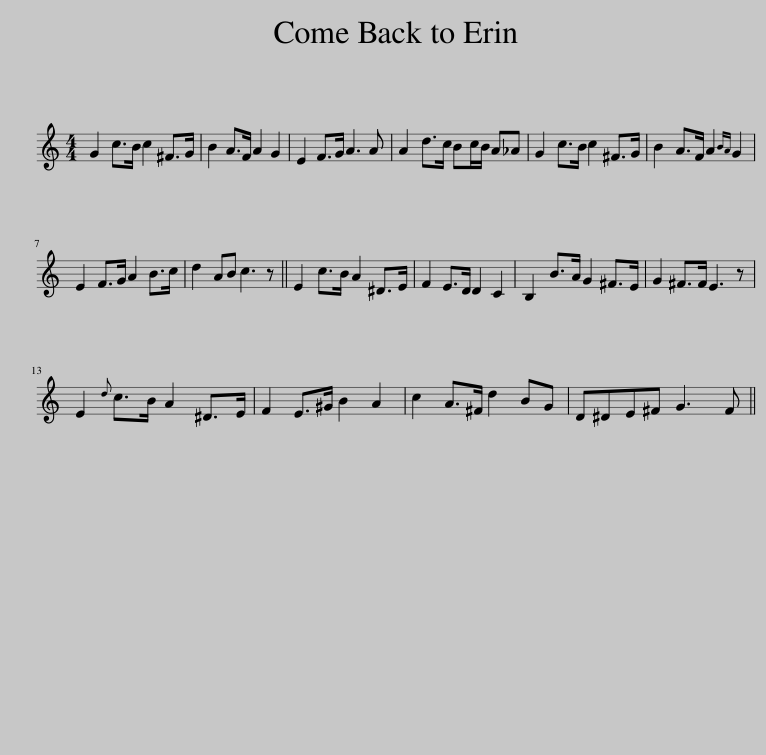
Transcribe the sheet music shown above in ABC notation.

X:1
L:1/8
M:4/4
I:linebreak $
K:C
V:1 treble
V:1
 G2 c>B c2 ^F>G | B2 A>F A2 G2 | E2 F>G A3 A | A2 d>c Bc/B/ A_A | G2 c>B c2 ^F>G | %5
 B2 A>F A2{BA} G2 |$ E2 F>G A2 B>c | d2 AB c3 z || E2 c>B A2 ^D>E | F2 E>D D2 C2 | %10
 B,2 B>A G2 ^F>E | G2 ^F>F E3 z |$ E2{d} c>B A2 ^D>E | F2 E>^G B2 A2 | c2 A>^F d2 BG | %15
 D^DE^F G3 F || %16
